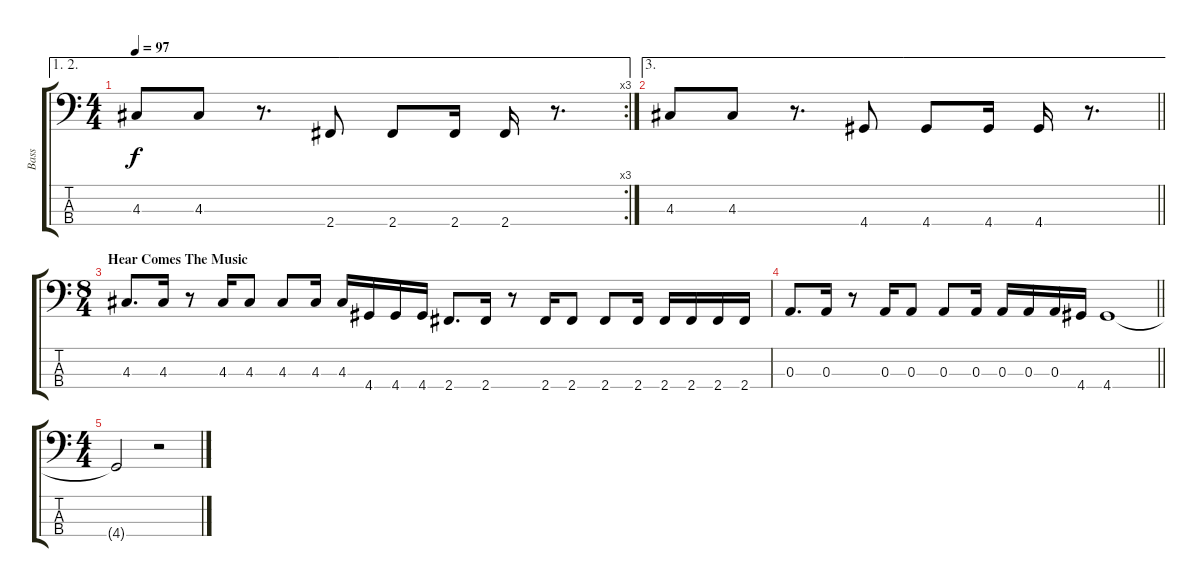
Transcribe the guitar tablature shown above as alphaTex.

\track ("Bass" "Bass") {instrument slapbass2}
\staff {score tabs}
\tuning (G2 D2 A1 E1) {hide}
\ae (1 2)
\rc 3
\ts (4 4)
\tempo 97
\clef f4
\ks c
4.3.8{dy f} 4.3.8 r.8{d} 2.4.8 2.4.8 2.4.16 2.4.16 r.8{d} |
\ae 3
\barLineRight lightlight
4.3.8 4.3.8 r.8{d} 4.4.8 4.4.8 4.4.16 4.4.16 r.8{d} |
\ts (8 4)
\section ("" "Hear Comes The Music")
4.3.8{d} 4.3.16 r.8 4.3.16 4.3.8 4.3.8 4.3.16 4.3.16 4.4.16 4.4.16 4.4.16 2.4.8{d} 2.4.16 r.8 2.4.16 2.4.8 2.4.8 2.4.16 2.4.16 2.4.16 2.4.16 2.4.16 |
\barLineRight lightlight
0.3.8{d} 0.3.16 r.8 0.3.16 0.3.8 0.3.8 0.3.16 0.3.16 0.3.16 0.3.16 4.4.16 4.4.1 |
\ts (4 4)
4.4{t}.2 r.2
